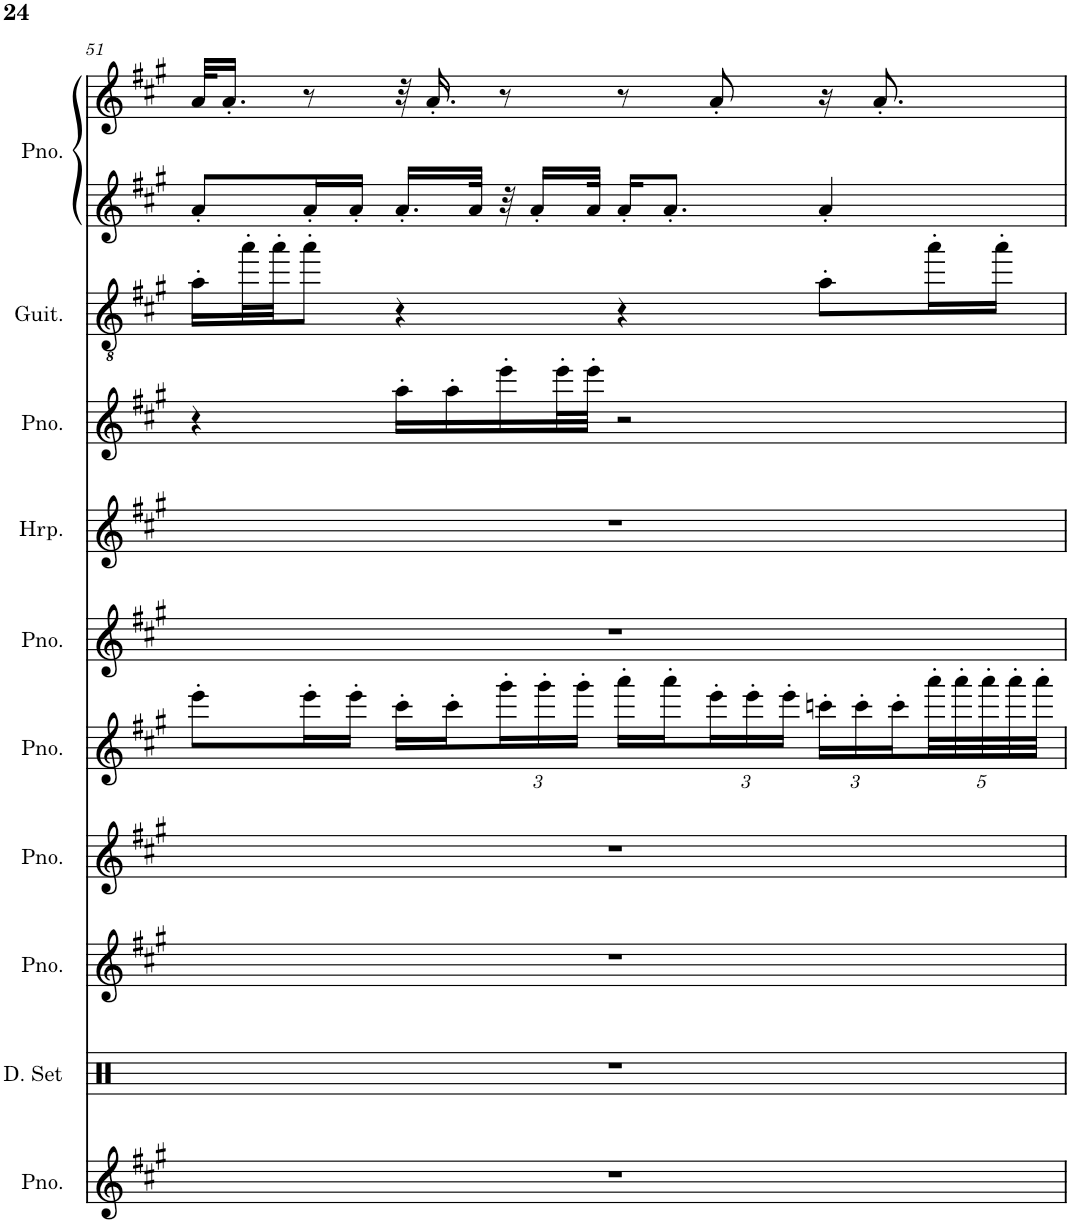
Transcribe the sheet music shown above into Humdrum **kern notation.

**kern	**kern	**kern	**kern	**kern	**kern	**kern	**kern	**kern	**kern	**kern
*part10	*part9	*part8	*part7	*part6	*part5	*part4	*part3	*part2	*part1	*part1
*staff11	*staff10	*staff9	*staff8	*staff7	*staff6	*staff5	*staff4	*staff3	*staff2	*staff1
*I"Piano	*I"Drumset	*I"Piano	*I"Piano	*I"Piano	*I"Piano	*I"Harp	*I"Piano	*I"Classical Guitar	*I"Piano	*
*I'Pno.	*I'D. Set	*I'Pno.	*I'Pno.	*I'Pno.	*I'Pno.	*I'Hrp.	*I'Pno.	*I'Guit.	*I'Pno.	*
!!LO:PB:g=z
*clefG2	*clefX	*clefG2	*clefG2	*clefG2	*clefG2	*clefG2	*clefG2	*clefGv2	*clefG2	*clefG2
*k[f#c#g#]	*k[]	*k[f#c#g#]	*k[f#c#g#]	*k[f#c#g#]	*k[f#c#g#]	*k[f#c#g#]	*k[f#c#g#]	*k[f#c#g#]	*k[f#c#g#]	*k[f#c#g#]
*M4/4	*M4/4	*M4/4	*M4/4	*M4/4	*M4/4	*M4/4	*M4/4	*M4/4	*M4/4	*M4/4
=51	=51	=51	=51	=51	=51	=51	=51	=51	=51	=51
1r	1r	1r	1r	8eee'\L	1r	1r	4r	16a'\LL	8a'/L	32a/KLL
.	.	.	.	.	.	.	.	.	.	16.a'/JJ
.	.	.	.	.	.	.	.	32aa'\L	.	.
.	.	.	.	.	.	.	.	32aa'\JJ	.	.
.	.	.	.	16eee'\L	.	.	.	8aa'\J	16a'/L	8r
.	.	.	.	16eee'\JJ	.	.	.	.	16a'/JJ	.
.	.	.	.	16ccc#'\LL	.	.	16aa'\LL	4r	16.a'/LL	32r
.	.	.	.	.	.	.	.	.	.	16.a'/
.	.	.	.	16ccc#'\	.	.	16aa'\	.	.	.
.	.	.	.	.	.	.	.	.	32a/JJk	.
*	*	*	*	*Xbrackettup	*	*	*	*	*	*
.	.	.	.	24ggg#'\	.	.	16eee'\	.	32r	8r
.	.	.	.	.	.	.	.	.	16a'/LL	.
.	.	.	.	24ggg#'\	.	.	.	.	.	.
.	.	.	.	.	.	.	32eee'\L	.	.	.
.	.	.	.	24ggg#'\JJ	.	.	.	.	.	.
.	.	.	.	.	.	.	32eee'\JJJ	.	32a/JJk	.
.	.	.	.	16aaa'\LL	.	.	2r	4r	16a'/KL	8r
.	.	.	.	16aaa'\	.	.	.	.	8.a'/J	.
.	.	.	.	24eee'\	.	.	.	.	.	8a'/
.	.	.	.	24eee'\	.	.	.	.	.	.
.	.	.	.	24eee'\JJ	.	.	.	.	.	.
.	.	.	.	24cccn'\LL	.	.	.	8a'\L	4a'/	16r
.	.	.	.	24ccc'\	.	.	.	.	.	.
.	.	.	.	.	.	.	.	.	.	8.a'/
.	.	.	.	24ccc'\	.	.	.	.	.	.
.	.	.	.	40aaa'\L	.	.	.	16aa'\L	.	.
.	.	.	.	40aaa'\	.	.	.	.	.	.
.	.	.	.	40aaa'\	.	.	.	.	.	.
.	.	.	.	.	.	.	.	16aa'\JJ	.	.
.	.	.	.	40aaa'\	.	.	.	.	.	.
.	.	.	.	40aaa'\JJJ	.	.	.	.	.	.
=	=	=	=	=	=	=	=	=	=	=
*-	*-	*-	*-	*-	*-	*-	*-	*-	*-	*-
